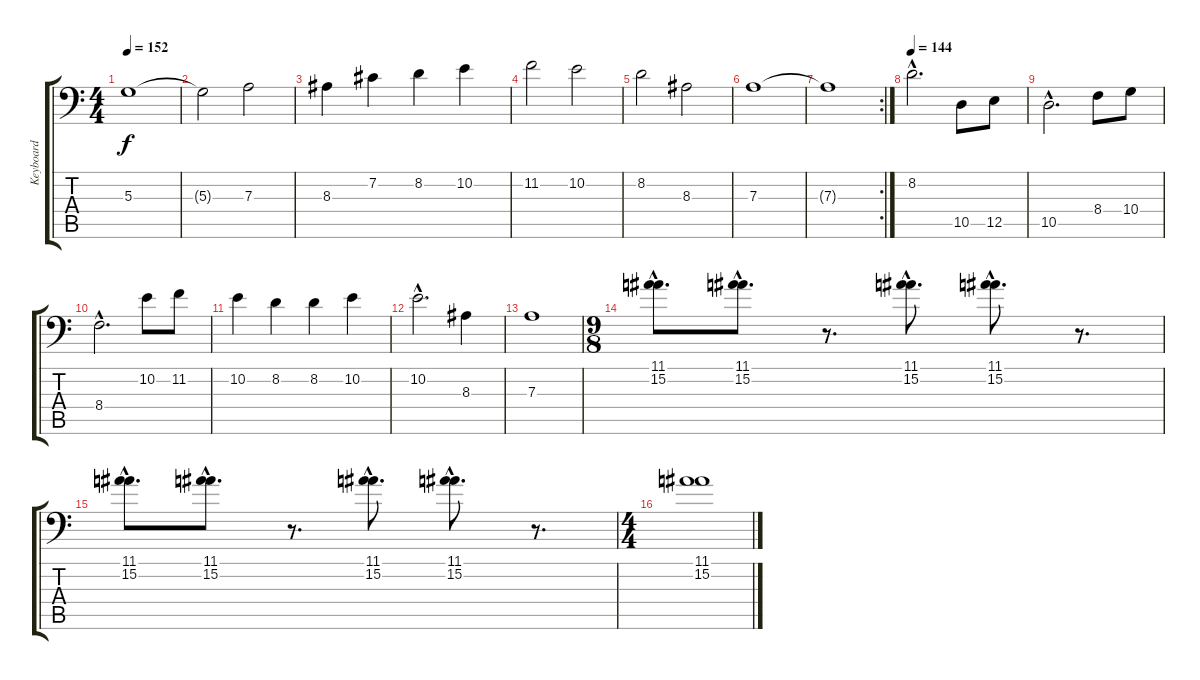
\track ("Keyboard" "Keyboard") {instrument frenchhorn}
\staff {score tabs}
\tuning (B3 Gb3 D3 A2 E2 A1) {hide}
\ts (4 4)
\tempo 152
\clef f4
\ks c
5.3{t}.1{dy f} |
5.3{t}.2 7.3.2 |
8.3.4 7.2.4 8.2.4 10.2.4 |
11.2.2 10.2.2 |
8.2.2 8.3.2 |
7.3.1 |
\rc 2
7.3{t}.1 |
\tempo 144
8.2{hac}.2{d} 10.5.8 12.5.8 |
10.5{hac}.2{d} 8.4.8 10.4.8 |
8.4{hac}.2{d} 10.2.8 11.2.8 |
10.2.4 8.2.4 8.2.4 10.2.4 |
10.2{hac}.2{d} 8.3.4 |
7.3.1 |
\ts (9 8)
(11.1{hac} 15.2{hac}).8{d volume 10 instrument pad4choir} (11.1{hac} 15.2{hac}).8{d} r.8{d} (11.1{hac} 15.2{hac}).8{d} (11.1{hac} 15.2{hac}).8{d} r.8{d} |
(11.1{hac} 15.2{hac}).8{d} (11.1{hac} 15.2{hac}).8{d} r.8{d} (11.1{hac} 15.2{hac}).8{d} (11.1{hac} 15.2{hac}).8{d} r.8{d} |
\ts (4 4)
(11.1 15.2).1
